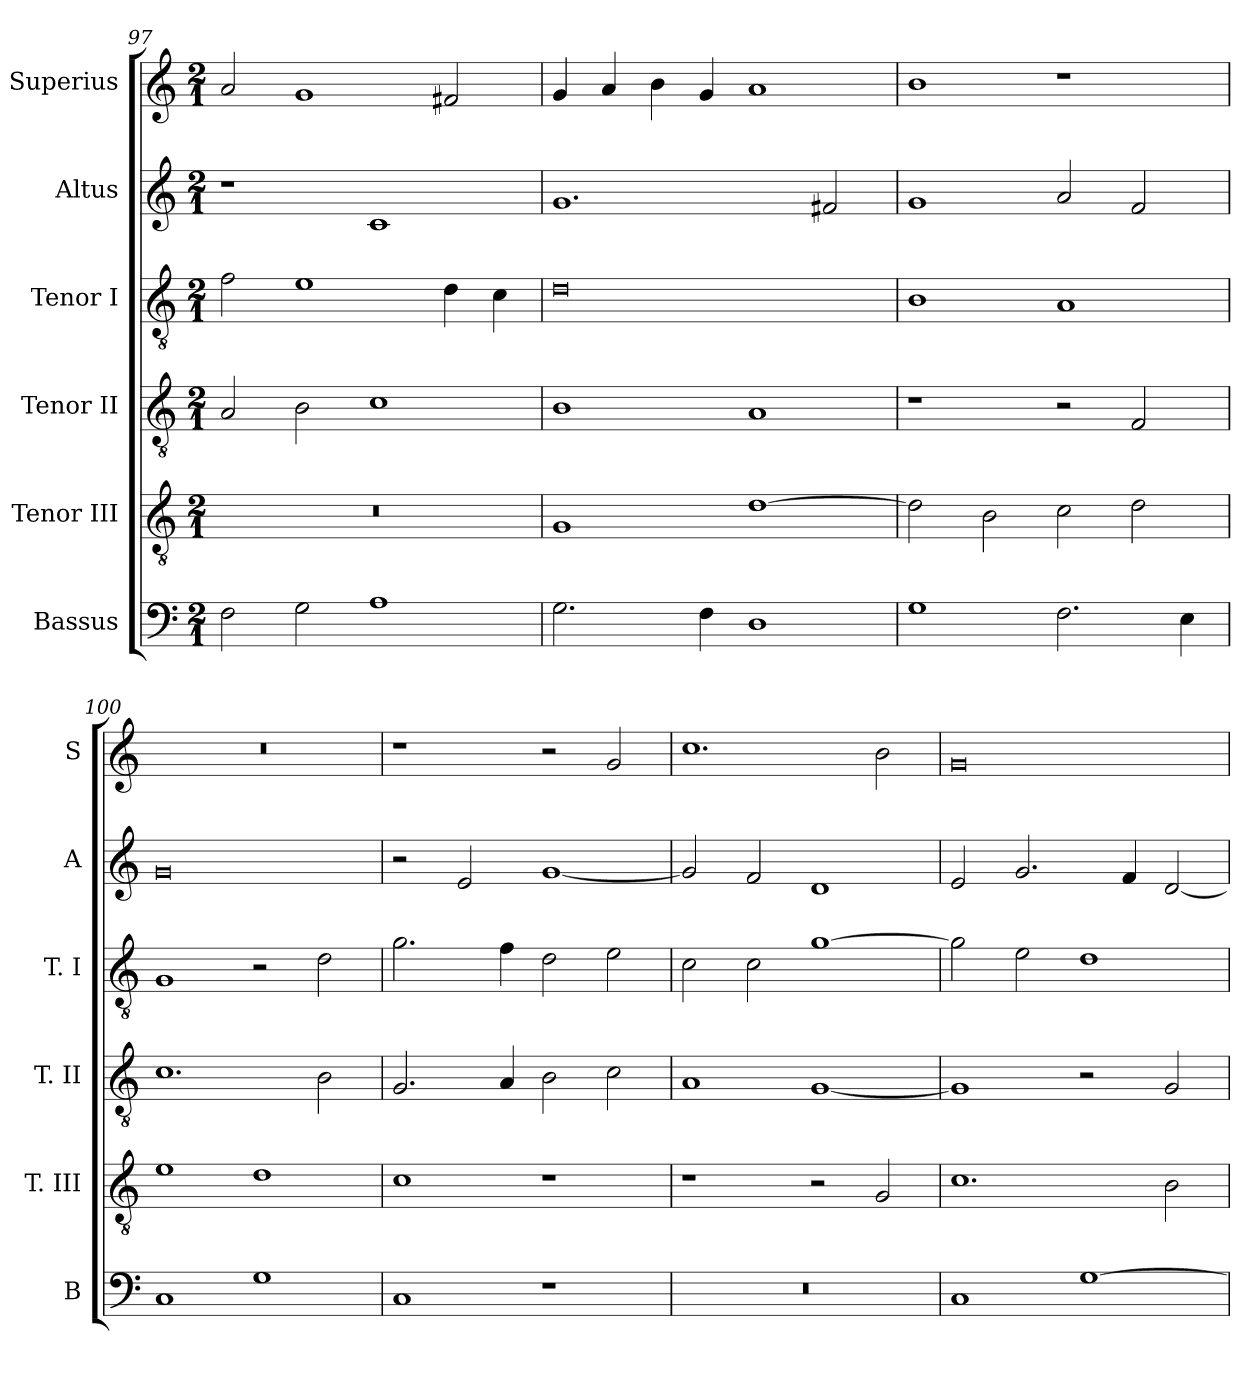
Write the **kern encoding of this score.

**kern	**kern	**kern	**kern	**kern	**kern
*part6	*part5	*part4	*part3	*part2	*part1
*staff6	*staff5	*staff4	*staff3	*staff2	*staff1
*I"Bassus	*I"Tenor III	*I"Tenor II	*I"Tenor I	*I"Altus	*I"Superius
*I'B	*I'T. III	*I'T. II	*I'T. I	*I'A	*I'S
*clefF4	*clefGv2	*clefGv2	*clefGv2	*clefG2	*clefG2
*k[]	*k[]	*k[]	*k[]	*k[]	*k[]
*C:	*C:	*C:	*C:	*C:	*C:
*M2/1	*M2/1	*M2/1	*M2/1	*M2/1	*M2/1
=97	=97	=97	=97	=97	=97
2F	0r	2A	2f	1r	2a
2G	.	2B	1e	.	1g
1A	.	1c	.	1c	.
.	.	.	4d	.	2f#X
.	.	.	4c	.	.
=98	=98	=98	=98	=98	=98
2.G	1G	1B	0d	1.g	4g
.	.	.	.	.	4a
.	.	.	.	.	4b
4F	.	.	.	.	4g
1D	[1d	1A	.	.	1a
.	.	.	.	2f#X	.
=99	=99	=99	=99	=99	=99
1G	2d]	1r	1B	1g	1b
.	2B	.	.	.	.
2.F	2c	2r	1A	2a	1r
.	2d	2F	.	2f	.
4E	.	.	.	.	.
=100	=100	=100	=100	=100	=100
1C	1e	1.c	1G	0g	0r
1G	1d	.	2r	.	.
.	.	2B	2d	.	.
=101	=101	=101	=101	=101	=101
1C	1c	2.G	2.g	2r	1r
.	.	.	.	2e	.
.	.	4A	4f	.	.
1r	1r	2B	2d	[1g	2r
.	.	2c	2e	.	2g
=102	=102	=102	=102	=102	=102
0r	1r	1A	2c	2g]	1.cc
.	.	.	2c	2f	.
.	2r	[1G	[1g	1d	.
.	2G	.	.	.	2b
=103	=103	=103	=103	=103	=103
1C	1.c	1G]	2g]	2e	0g
.	.	.	2e	2.g	.
[1G	.	2r	1d	.	.
.	.	.	.	4f	.
.	2B	2G	.	[2d	.
=	=	=	=	=	=
*-	*-	*-	*-	*-	*-
